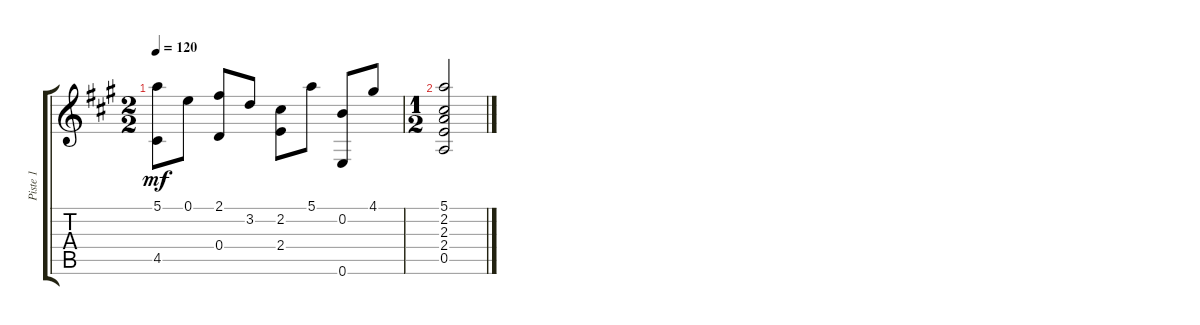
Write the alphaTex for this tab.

\track ("Piste 1" "Piste 1") {instrument acousticguitarnylon}
\staff {score tabs}
\tuning (E4 B3 G3 D3 A2 E2) {hide}
\ts (2 2)
\tempo 120
\clef g2
\ks a
(5.1 4.5).8{dy mf} 0.1.8 (2.1 0.4).8 3.2.8 (2.2 2.4).8 5.1.8 (0.2 0.6).8 4.1.8 |
\ts (1 2)
(5.1 2.2 2.3 2.4 0.5).2{beam Up}
